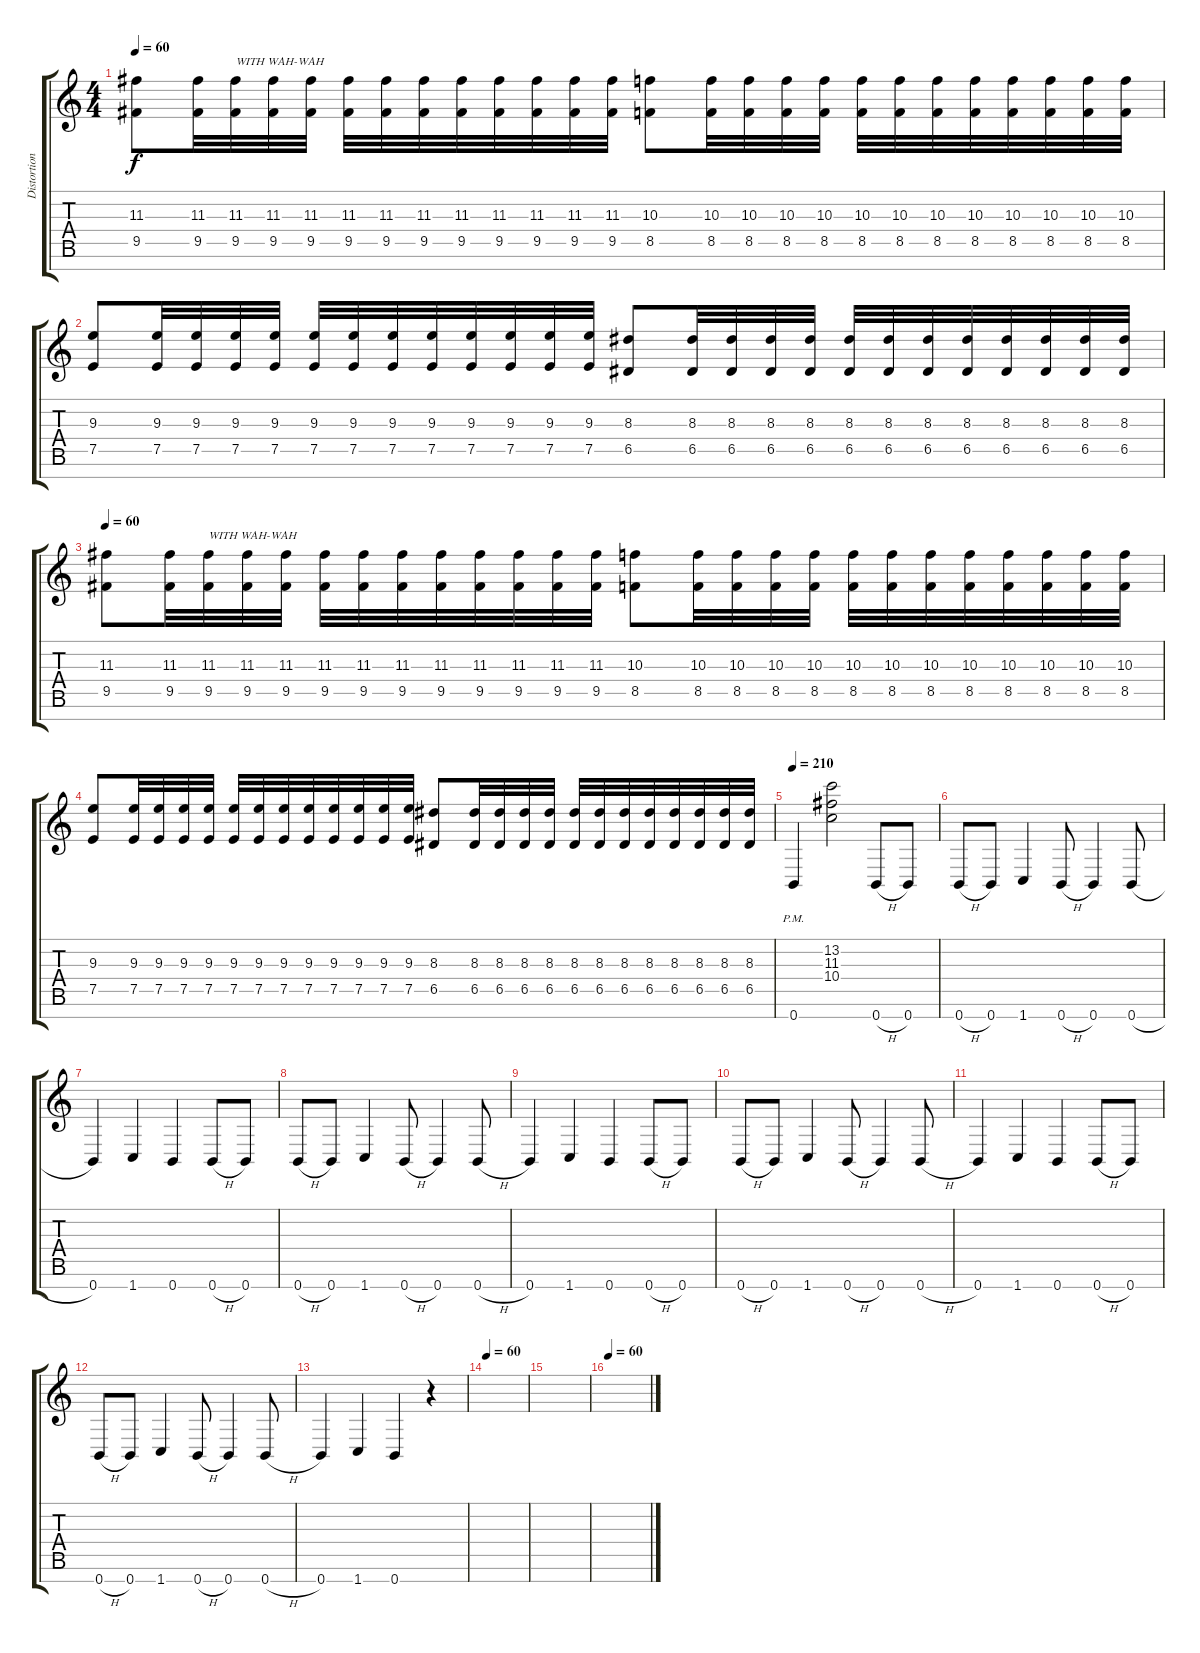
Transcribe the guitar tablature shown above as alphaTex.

\track ("Distortion Guitar" "Distortion") {instrument distortionguitar}
\staff {score tabs}
\tuning (E4 B3 G3 D3 A2 E2 B1) {hide}
\ts (4 4)
\tempo 60
\clef g2
\ks c
(11.3 9.5).8{dy f} (11.3 9.5).32 (11.3 9.5).32{txt "WITH WAH-WAH"} (11.3 9.5).32 (11.3 9.5).32 (11.3 9.5).32 (11.3 9.5).32 (11.3 9.5).32 (11.3 9.5).32 (11.3 9.5).32 (11.3 9.5).32 (11.3 9.5).32 (11.3 9.5).32 (10.3 8.5).8 (10.3 8.5).32 (10.3 8.5).32 (10.3 8.5).32 (10.3 8.5).32 (10.3 8.5).32 (10.3 8.5).32 (10.3 8.5).32 (10.3 8.5).32 (10.3 8.5).32 (10.3 8.5).32 (10.3 8.5).32 (10.3 8.5).32 |
(9.3 7.5).8 (9.3 7.5).32 (9.3 7.5).32 (9.3 7.5).32 (9.3 7.5).32 (9.3 7.5).32 (9.3 7.5).32 (9.3 7.5).32 (9.3 7.5).32 (9.3 7.5).32 (9.3 7.5).32 (9.3 7.5).32 (9.3 7.5).32 (8.3 6.5).8 (8.3 6.5).32 (8.3 6.5).32 (8.3 6.5).32 (8.3 6.5).32 (8.3 6.5).32 (8.3 6.5).32 (8.3 6.5).32 (8.3 6.5).32 (8.3 6.5).32 (8.3 6.5).32 (8.3 6.5).32 (8.3 6.5).32 |
\tempo 60
(11.3 9.5).8 (11.3 9.5).32 (11.3 9.5).32{txt "WITH WAH-WAH"} (11.3 9.5).32 (11.3 9.5).32 (11.3 9.5).32 (11.3 9.5).32 (11.3 9.5).32 (11.3 9.5).32 (11.3 9.5).32 (11.3 9.5).32 (11.3 9.5).32 (11.3 9.5).32 (10.3 8.5).8 (10.3 8.5).32 (10.3 8.5).32 (10.3 8.5).32 (10.3 8.5).32 (10.3 8.5).32 (10.3 8.5).32 (10.3 8.5).32 (10.3 8.5).32 (10.3 8.5).32 (10.3 8.5).32 (10.3 8.5).32 (10.3 8.5).32 |
(9.3 7.5).8 (9.3 7.5).32 (9.3 7.5).32 (9.3 7.5).32 (9.3 7.5).32 (9.3 7.5).32 (9.3 7.5).32 (9.3 7.5).32 (9.3 7.5).32 (9.3 7.5).32 (9.3 7.5).32 (9.3 7.5).32 (9.3 7.5).32 (8.3 6.5).8 (8.3 6.5).32 (8.3 6.5).32 (8.3 6.5).32 (8.3 6.5).32 (8.3 6.5).32 (8.3 6.5).32 (8.3 6.5).32 (8.3 6.5).32 (8.3 6.5).32 (8.3 6.5).32 (8.3 6.5).32 (8.3 6.5).32 |
\tempo 210
0.7{pm}.4 (13.2 11.3 10.4).2 0.7{h}.8 0.7.8 |
0.7{h}.8 0.7.8 1.7.4 0.7{h}.8 0.7.4 0.7{h}.8 |
0.7.4 1.7.4 0.7.4 0.7{h}.8 0.7.8 |
0.7{h}.8 0.7.8 1.7.4 0.7{h}.8 0.7.4 0.7{h}.8 |
0.7.4 1.7.4 0.7.4 0.7{h}.8 0.7.8 |
0.7{h}.8 0.7.8 1.7.4 0.7{h}.8 0.7.4 0.7{h}.8 |
0.7.4 1.7.4 0.7.4 0.7{h}.8 0.7.8 |
0.7{h}.8 0.7.8 1.7.4 0.7{h}.8 0.7.4 0.7{h}.8 |
0.7.4 1.7.4 0.7.4 r.4 |
\tempo 60
|
|
\tempo 60
